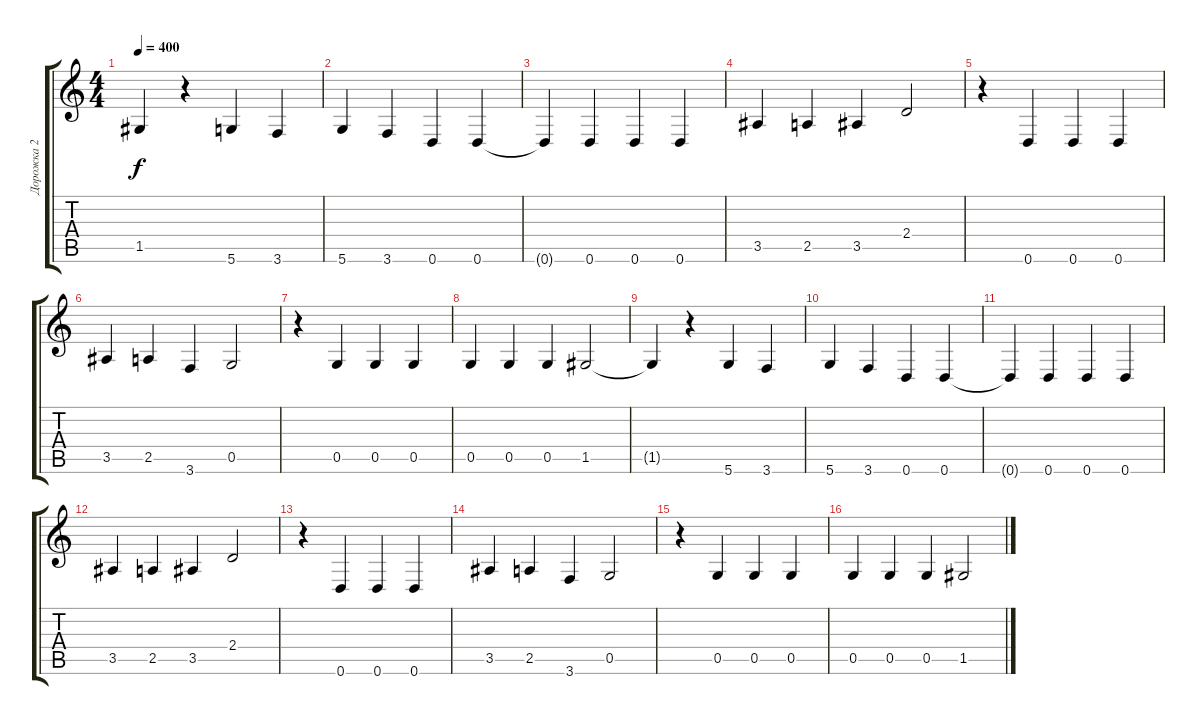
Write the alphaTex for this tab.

\track ("Дорожка 2" "Дорожка 2") {instrument overdrivenguitar}
\staff {score tabs}
\tuning (D4 A3 F3 C3 G2 D2) {hide}
\ts (4 4)
\tempo 400
\clef g2
\ks c
1.5{t}.4{dy f} r.4 5.6.4 3.6.4 |
5.6.4 3.6.4 0.6.4 0.6.4 |
0.6{t}.4 0.6.4 0.6.4 0.6.4 |
3.5.4 2.5.4 3.5.4 2.4.2 |
r.4 0.6.4 0.6.4 0.6.4 |
3.5.4 2.5.4 3.6.4 0.5.2 |
r.4 0.5.4 0.5.4 0.5.4 |
0.5.4 0.5.4 0.5.4 1.5.2 |
1.5{t}.4 r.4 5.6.4 3.6.4 |
5.6.4 3.6.4 0.6.4 0.6.4 |
0.6{t}.4 0.6.4 0.6.4 0.6.4 |
3.5.4 2.5.4 3.5.4 2.4.2 |
r.4 0.6.4 0.6.4 0.6.4 |
3.5.4 2.5.4 3.6.4 0.5.2 |
r.4 0.5.4 0.5.4 0.5.4 |
0.5.4 0.5.4 0.5.4 1.5.2
